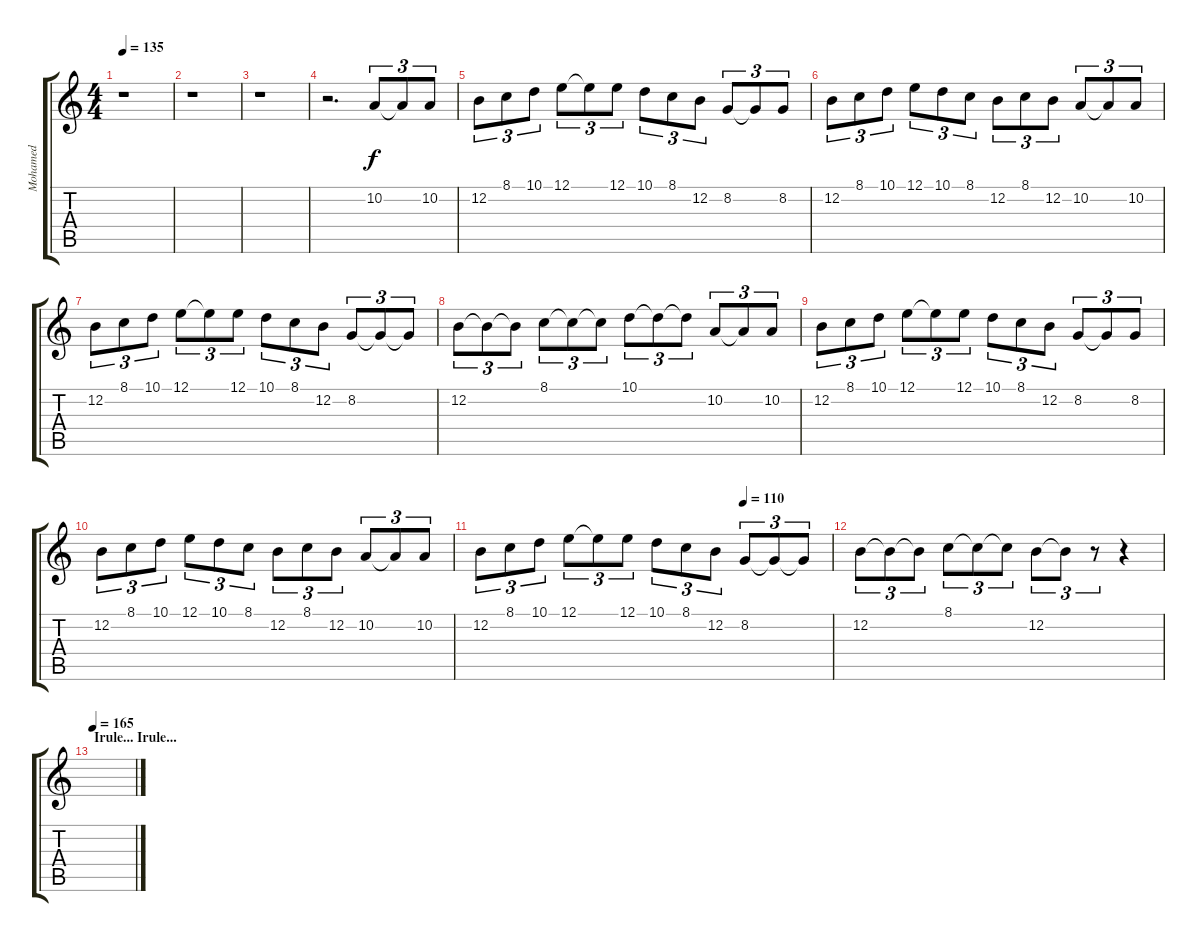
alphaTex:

\track ("Mohamed" "Mohamed") {instrument violin}
\staff {score tabs}
\tuning (E4 B3 G3 D3 A2 E2) {hide}
\ts (4 4)
\tempo 135
\clef g2
\ks c
r.1{dy f} |
r.1 |
r.1 |
r.2{d} 10.2.8{tu (3 2)} 10.2{t}.8{tu (3 2)} 10.2.8{tu (3 2)} |
12.2.8{tu (3 2)} 8.1.8{tu (3 2)} 10.1.8{tu (3 2)} 12.1.8{tu (3 2)} 12.1{t}.8{tu (3 2)} 12.1.8{tu (3 2)} 10.1.8{tu (3 2)} 8.1.8{tu (3 2)} 12.2.8{tu (3 2)} 8.2.8{tu (3 2)} 8.2{t}.8{tu (3 2)} 8.2.8{tu (3 2)} |
12.2.8{tu (3 2)} 8.1.8{tu (3 2)} 10.1.8{tu (3 2)} 12.1.8{tu (3 2)} 10.1.8{tu (3 2)} 8.1.8{tu (3 2)} 12.2.8{tu (3 2)} 8.1.8{tu (3 2)} 12.2.8{tu (3 2)} 10.2.8{tu (3 2)} 10.2{t}.8{tu (3 2)} 10.2.8{tu (3 2)} |
12.2.8{tu (3 2)} 8.1.8{tu (3 2)} 10.1.8{tu (3 2)} 12.1.8{tu (3 2)} 12.1{t}.8{tu (3 2)} 12.1.8{tu (3 2)} 10.1.8{tu (3 2)} 8.1.8{tu (3 2)} 12.2.8{tu (3 2)} 8.2.8{tu (3 2)} 8.2{t}.8{tu (3 2)} 8.2{t}.8{tu (3 2)} |
12.2.8{tu (3 2)} 12.2{t}.8{tu (3 2)} 12.2{t}.8{tu (3 2)} 8.1.8{tu (3 2)} 8.1{t}.8{tu (3 2)} 8.1{t}.8{tu (3 2)} 10.1.8{tu (3 2)} 10.1{t}.8{tu (3 2)} 10.1{t}.8{tu (3 2)} 10.2.8{tu (3 2)} 10.2{t}.8{tu (3 2)} 10.2.8{tu (3 2)} |
12.2.8{tu (3 2)} 8.1.8{tu (3 2)} 10.1.8{tu (3 2)} 12.1.8{tu (3 2)} 12.1{t}.8{tu (3 2)} 12.1.8{tu (3 2)} 10.1.8{tu (3 2)} 8.1.8{tu (3 2)} 12.2.8{tu (3 2)} 8.2.8{tu (3 2)} 8.2{t}.8{tu (3 2)} 8.2.8{tu (3 2)} |
12.2.8{tu (3 2)} 8.1.8{tu (3 2)} 10.1.8{tu (3 2)} 12.1.8{tu (3 2)} 10.1.8{tu (3 2)} 8.1.8{tu (3 2)} 12.2.8{tu (3 2)} 8.1.8{tu (3 2)} 12.2.8{tu (3 2)} 10.2.8{tu (3 2)} 10.2{t}.8{tu (3 2)} 10.2.8{tu (3 2)} |
\tempo (110 0.75)
12.2.8{tu (3 2)} 8.1.8{tu (3 2)} 10.1.8{tu (3 2)} 12.1.8{tu (3 2)} 12.1{t}.8{tu (3 2)} 12.1.8{tu (3 2)} 10.1.8{tu (3 2)} 8.1.8{tu (3 2)} 12.2.8{tu (3 2)} 8.2.8{tu (3 2)} 8.2{t}.8{tu (3 2)} 8.2{t}.8{tu (3 2)} |
12.2.8{tu (3 2)} 12.2{t}.8{tu (3 2)} 12.2{t}.8{tu (3 2)} 8.1.8{tu (3 2)} 8.1{t}.8{tu (3 2)} 8.1{t}.8{tu (3 2)} 12.2.8{tu (3 2)} 12.2{t}.8{tu (3 2)} r.8{tu (3 2)} r.4 |
\section ("" "Irule... Irule...")
\tempo 165
